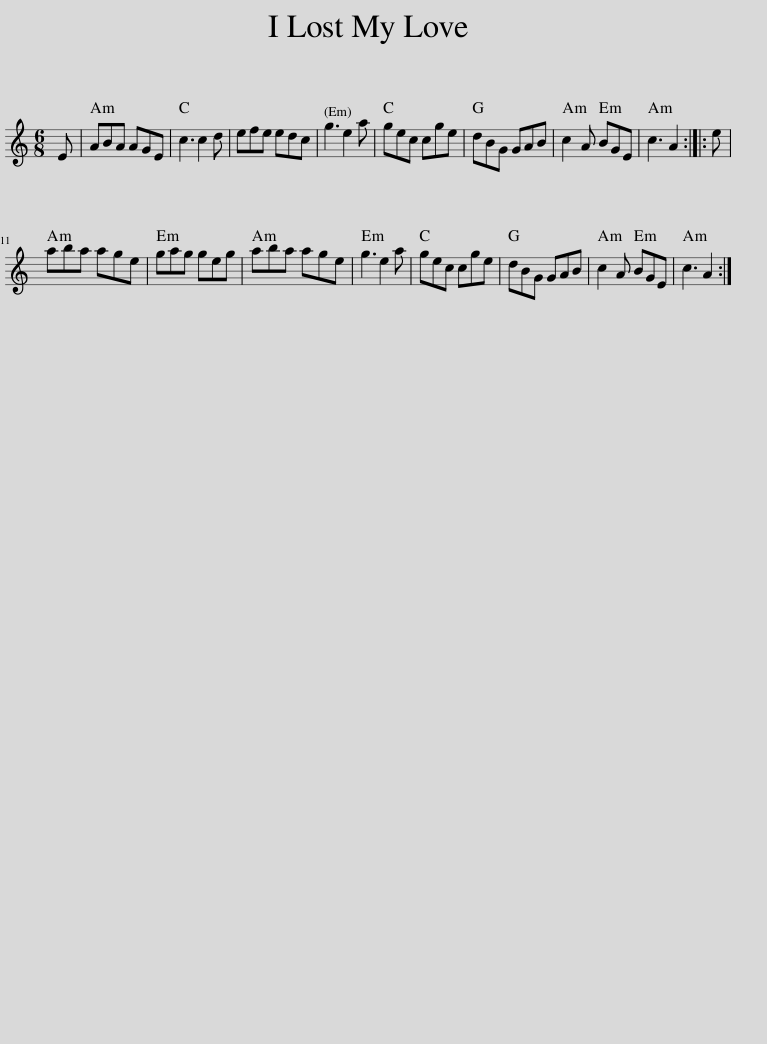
X:1
L:1/8
M:6/8
I:linebreak $
K:C
V:1 treble
V:1
 E | ABA AGE | c3 c2 d | efe edc | g3 e2 a | %5
 gec cge | dBG GAB | c2 A BGE | c3 A2 :: e |$ %10
 aba age | gag geg | aba age | g3 e2 a | gec cge | %15
 dBG GAB | c2 A BGE | c3 A2 :| %18
